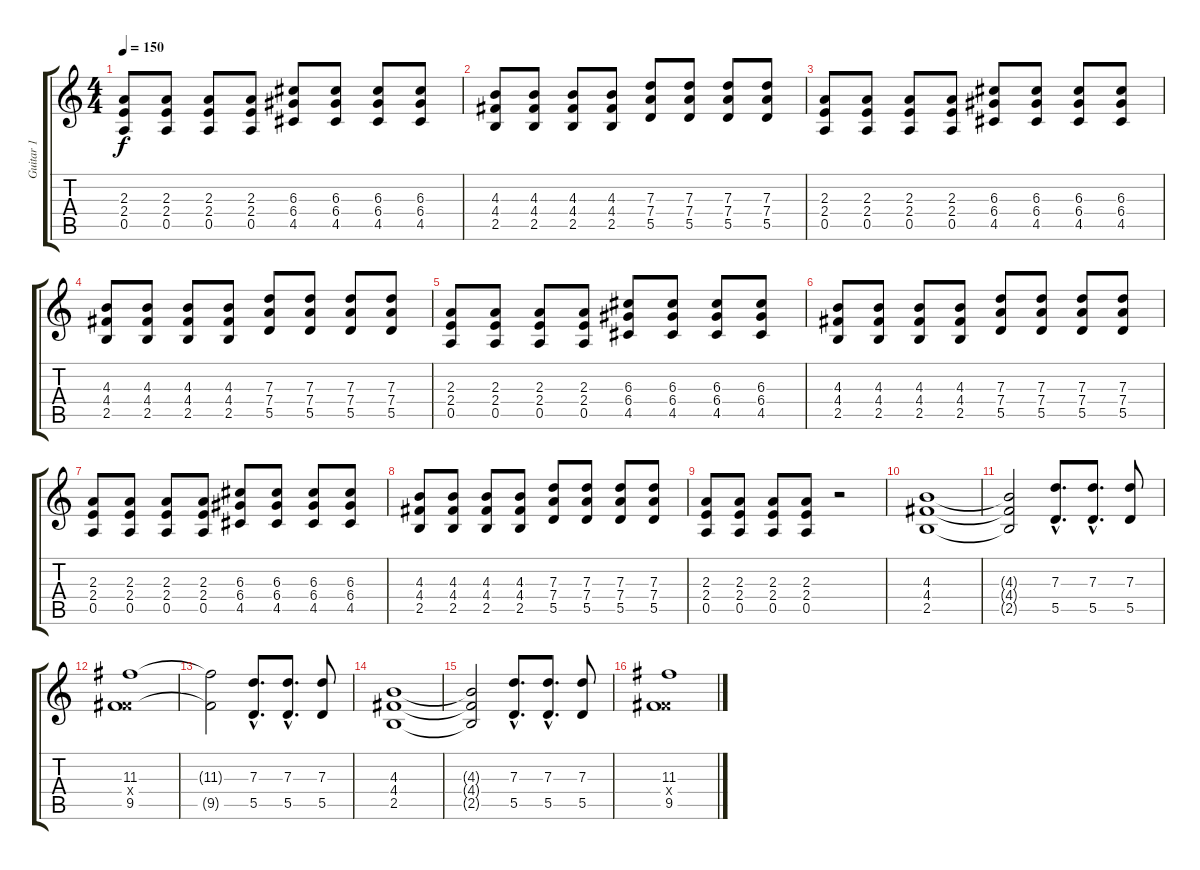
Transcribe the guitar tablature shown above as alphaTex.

\track ("Guitar 1" "Guitar 1") {instrument distortionguitar}
\staff {score tabs}
\tuning (E4 B3 G3 D3 A2 E2) {hide}
\ts (4 4)
\tempo 150
\clef g2
\ks c
(2.3 2.4 0.5).8{dy f} (2.3 2.4 0.5).8 (2.3 2.4 0.5).8 (2.3 2.4 0.5).8 (6.3 6.4 4.5).8 (6.3 6.4 4.5).8 (6.3 6.4 4.5).8 (6.3 6.4 4.5).8 |
(4.3 4.4 2.5).8 (4.3 4.4 2.5).8 (4.3 4.4 2.5).8 (4.3 4.4 2.5).8 (7.3 7.4 5.5).8 (7.3 7.4 5.5).8 (7.3 7.4 5.5).8 (7.3 7.4 5.5).8 |
(2.3 2.4 0.5).8 (2.3 2.4 0.5).8 (2.3 2.4 0.5).8 (2.3 2.4 0.5).8 (6.3 6.4 4.5).8 (6.3 6.4 4.5).8 (6.3 6.4 4.5).8 (6.3 6.4 4.5).8 |
(4.3 4.4 2.5).8 (4.3 4.4 2.5).8 (4.3 4.4 2.5).8 (4.3 4.4 2.5).8 (7.3 7.4 5.5).8 (7.3 7.4 5.5).8 (7.3 7.4 5.5).8 (7.3 7.4 5.5).8 |
(2.3 2.4 0.5).8 (2.3 2.4 0.5).8 (2.3 2.4 0.5).8 (2.3 2.4 0.5).8 (6.3 6.4 4.5).8 (6.3 6.4 4.5).8 (6.3 6.4 4.5).8 (6.3 6.4 4.5).8 |
(4.3 4.4 2.5).8 (4.3 4.4 2.5).8 (4.3 4.4 2.5).8 (4.3 4.4 2.5).8 (7.3 7.4 5.5).8 (7.3 7.4 5.5).8 (7.3 7.4 5.5).8 (7.3 7.4 5.5).8 |
(2.3 2.4 0.5).8 (2.3 2.4 0.5).8 (2.3 2.4 0.5).8 (2.3 2.4 0.5).8 (6.3 6.4 4.5).8 (6.3 6.4 4.5).8 (6.3 6.4 4.5).8 (6.3 6.4 4.5).8 |
(4.3 4.4 2.5).8 (4.3 4.4 2.5).8 (4.3 4.4 2.5).8 (4.3 4.4 2.5).8 (7.3 7.4 5.5).8 (7.3 7.4 5.5).8 (7.3 7.4 5.5).8 (7.3 7.4 5.5).8 |
(2.3 2.4 0.5).8 (2.3 2.4 0.5).8 (2.3 2.4 0.5).8 (2.3 2.4 0.5).8 r.2 |
(4.3 4.4 2.5).1 |
(4.3{t} 4.4{t} 2.5{t}).2 (7.3{hac} 5.5{hac}).8{d} (7.3{hac} 5.5{hac}).8{d} (7.3 5.5).8 |
(11.3 4.4{x} 9.5).1 |
(11.3{t} 9.5{t}).2 (7.3{hac} 5.5{hac}).8{d} (7.3{hac} 5.5{hac}).8{d} (7.3 5.5).8 |
(4.3 4.4 2.5).1 |
(4.3{t} 4.4{t} 2.5{t}).2 (7.3{hac} 5.5{hac}).8{d} (7.3{hac} 5.5{hac}).8{d} (7.3 5.5).8 |
(11.3 4.4{x} 9.5).1
